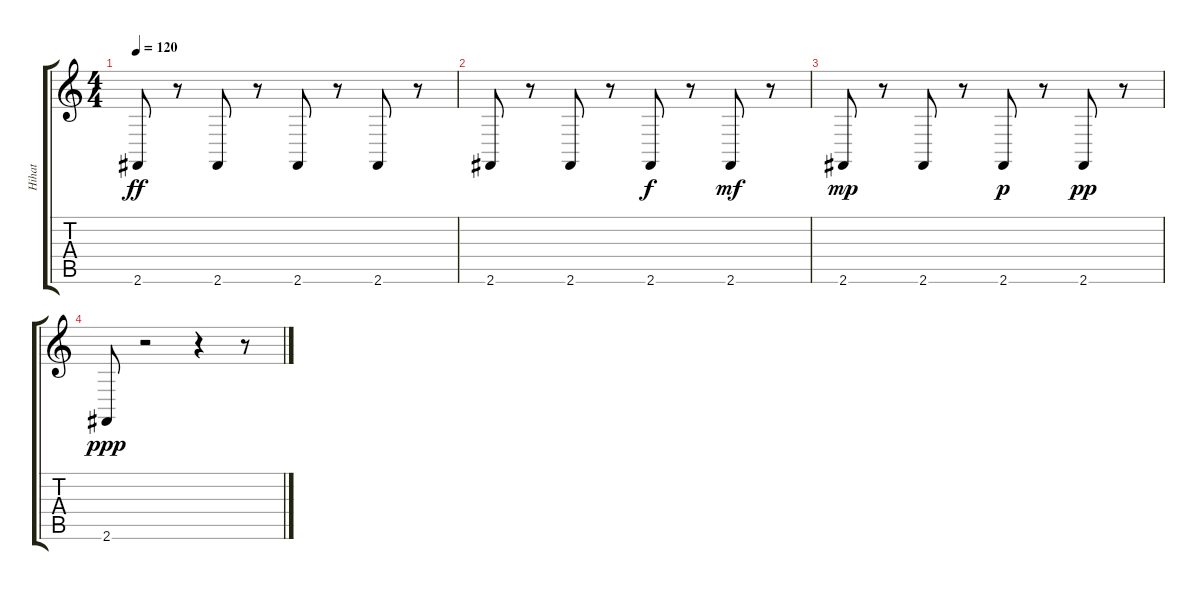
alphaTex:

\track ("Hihat" "Hihat") {instrument harpsichord}
\staff {score tabs}
\tuning (E4 B3 G3 D3 A2 E2) {hide}
\ts (4 4)
\tempo 120
\clef g2
\ks c
2.6.8{dy ff} r.8 2.6.8 r.8 2.6.8 r.8 2.6.8 r.8 |
2.6.8 r.8 2.6.8 r.8 2.6.8{dy f} r.8 2.6.8{dy mf} r.8 |
2.6.8{dy mp} r.8 2.6.8 r.8 2.6.8{dy p} r.8 2.6.8{dy pp} r.8 |
2.6.8{dy ppp} r.2 r.4 r.8
